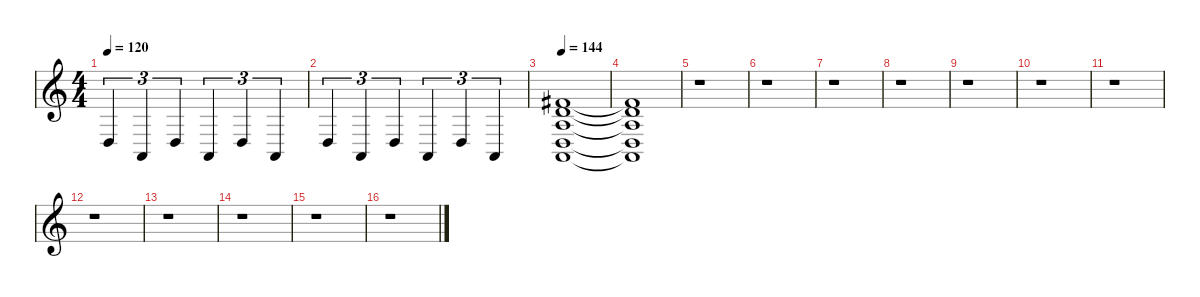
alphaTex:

\defaultSystemsLayout 4
\hideDynamics
\bracketExtendMode nobrackets
\singleTrackTrackNamePolicy hidden
\multiTrackTrackNamePolicy hidden
\firstSystemTrackNameMode fullname
\firstSystemTrackNameOrientation horizontal
\otherSystemsTrackNameOrientation horizontal
\track ("Keyboard" "el.pno.") {instrument electricpiano1}
\staff {score}
\tuning (E4 B3 G3 D3 A2 E2)
\ts (4 4)
\tempo 120
\clef g2
\ks c
0.4.4{tu (3 2) dy f beam Up} 0.5.4{tu (3 2) beam Up} 0.4.4{tu (3 2) beam Up} 0.5.4{tu (3 2) beam Up} 0.4.4{tu (3 2) beam Up} 0.5.4{tu (3 2) beam Up} |
0.4.4{tu (3 2) beam Up} 0.5.4{tu (3 2) beam Up} 0.4.4{tu (3 2) beam Up} 0.5.4{tu (3 2) beam Up} 0.4.4{tu (3 2) beam Up} 0.5.4{tu (3 2) beam Up} |
\tempo 144
(2.1{acc #} 3.2 2.3 0.4 0.5).1{beam Up} |
(2.1{t acc #} 3.2{t} 2.3{t} 0.4{t} 0.5{t}).1{beam Up} |
r.1{beam Down} |
r.1{beam Down} |
r.1{beam Down} |
r.1{beam Down} |
r.1{beam Down} |
r.1{beam Down} |
r.1{beam Down} |
r.1{beam Down} |
r.1{beam Down} |
r.1{beam Down} |
r.1{beam Down} |
r.1{beam Down}
